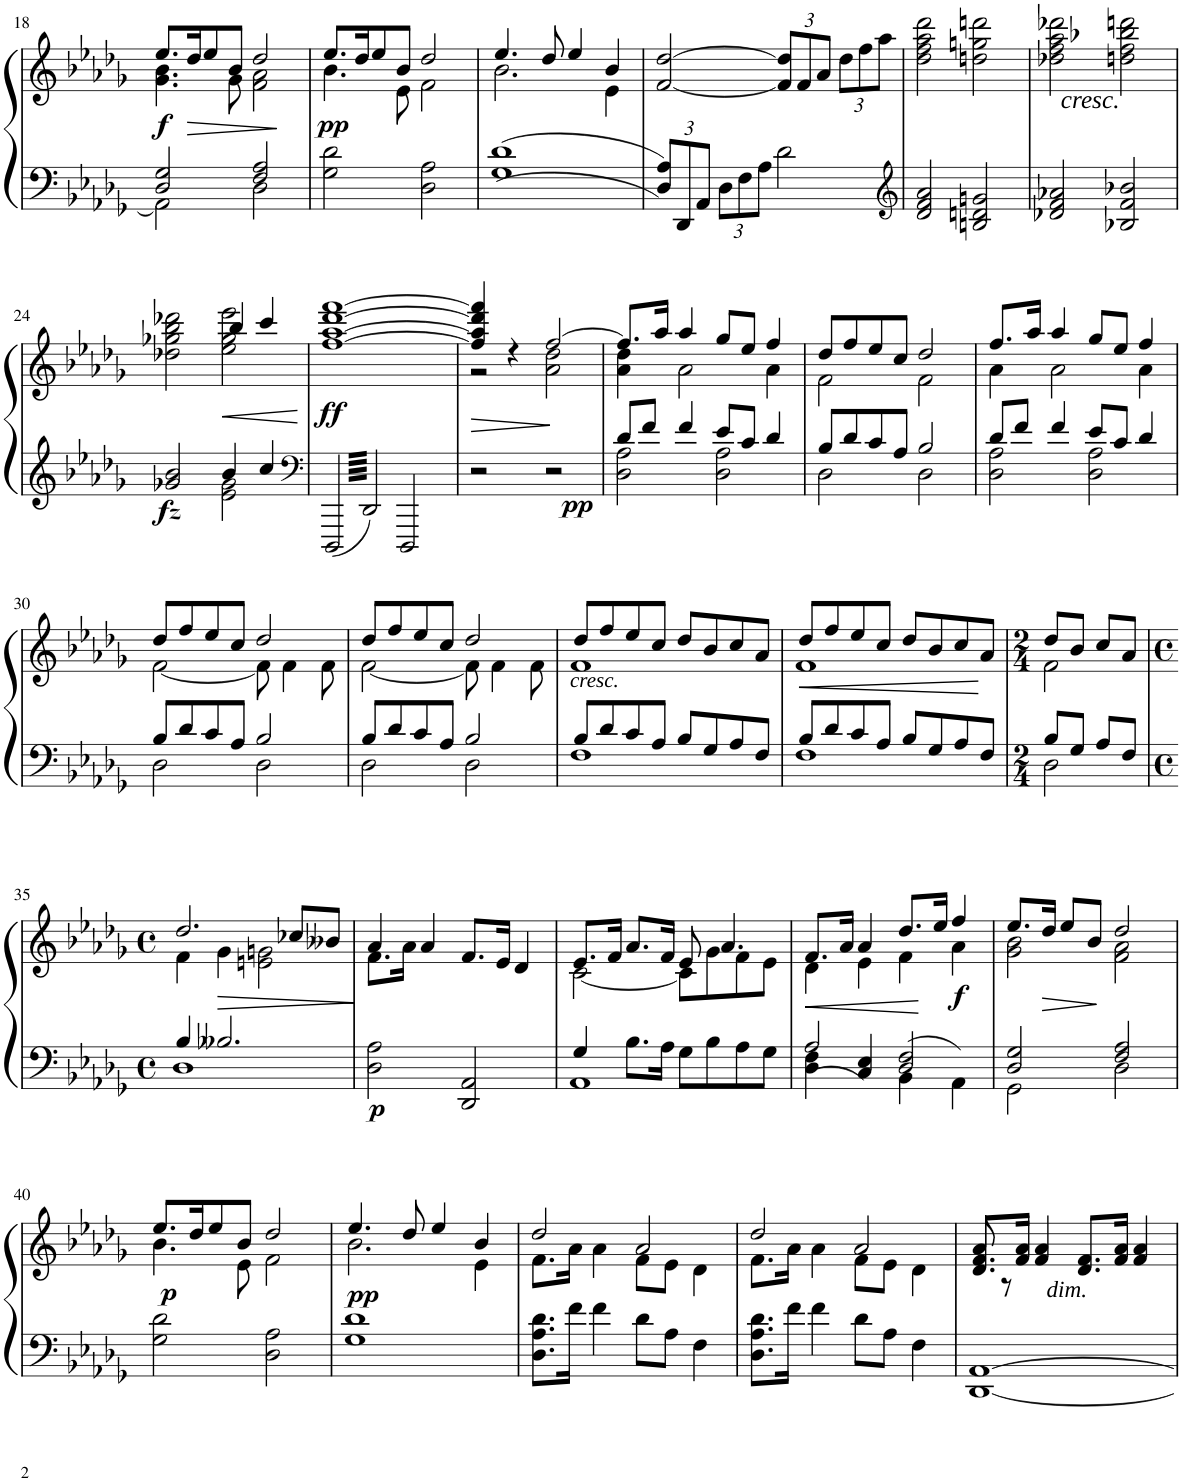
**kern	**kern	**dynam
*part1	*part1	*part1
*staff2	*staff1	*staff1/2
*I"Piano	*	*
*I'Pno.	*	*
!!LO:PB:g=z
*clefF4	*clefG2	*
*k[b-e-a-d-g-]	*k[b-e-a-d-g-]	*
*M4/4	*M4/4	*
*met(c)	*met(c)	*
=18	=18	=18
*^	*^	*
!	!	!	!	!LO:DY:b
2AA-\]	2D-/ 2G-/	8.ee-/L	4.g-\ 4.b-\	f
!	!	!	!	!LO:HP:b
.	.	16dd-/K	.	>
.	.	8ee-/	.	]
.	.	8b-/J	8g-\	.
2F/ 2A-/	2D-\	2dd-/	2f\ 2a-\	.
=19	=19	=19	=19	=19
!	!	!	!	!LO:DY:b
*v	*v	*	*	*
2G-\ 2d-\	8.ee-/L	4.b-\	pp
.	16dd-/K	.	.
.	8ee-/	.	.
.	8b-/J	8e-\	.
2D-\ 2A-\	2dd-/	2f\	.
=20	=20	=20	=20
1G- 1d-	4.ee-/	2.b-\	.
.	8dd-/	.	.
.	4ee-/	.	.
.	4b-/	4e-\	.
*	*v	*v	*
=21	=21	=21
*Xbrackettup	*	*
12D-/ 12A-/L	[2f/ [2dd-/	.
12DD-/	.	.
12AA-/J	.	.
12D-\L	.	.
12F\	.	.
12A-\J	.	.
*	*Xbrackettup	*
2d-\	12f/] 12dd-/]L	.
.	12f/	.
.	12a-/J	.
.	12dd-\L	.
.	12ff\	.
.	12aa-\J	.
=22	=22	=22
*clefG2	*	*
2d-/ 2f/ 2a-/	2dd-\ 2ff\ 2aa-\ 2ddd-\	.
2Bn/ 2dn/ 2gn/	2ddn\ 2ggn\ 2dddn\	.
=23	=23	=23
2d-X/ 2f/ 2a-X/	2dd-X\ 2ff\ 2aa-\ 2ddd-X\	.
!	!LO:TX:b:i:t=cresc.	!
2B-X/ 2f/ 2b-X/	2ddn\ 2ff\ 2bb-X\ 2dddn\	.
!!LO:LB:g=z
=24	=24	=24
*^	*^	*
!	!	!	!	!LO:DY:b=2
2g-X/ 2b-/	4ryy	2dd-X\ 2gg-X\ 2bb-\ 2ddd-X\	2ryy	fz
.	4ryy	.	.	.
!	!	!	!	!LO:HP:b
2e-\ 2g-\	4b-/	2ee-\ 2gg-\ 2eee-\	4bb-/	<
.	4cc/	.	4ccc/	.
*v	*v	*	*	*
*	*v	*v	*
.	.	[
=25	=25	=25
*clefF4	*	*
*brackettup	*	*
!	!	!LO:DY:b
6.DDD-/	[1ff [1aa- [1ddd- [1fff	ff
6.DD-/	.	.
2DDD-/	.	.
=26	=26	=26
!	!	!LO:HP:b
*	*^	*
2r	4ff/] 4aa-/] 4ddd-/] 4fff/]	2r	>
.	4r	.	]
!	!	!	!LO:DY:b=2
2r	[2ff/	2a-\ 2dd-\	pp
=27	=27	=27	=27
*^	*	*	*
8d-/L	2D-\ 2A-\	8.ff/L]	4a-\ 4dd-\	.
8f/J	.	.	.	.
.	.	16aa-/Jk	.	.
4f/	.	4aa-/	2a-\	.
8e-/L	2D-\ 2A-\	8gg-/L	.	.
8c/J	.	8ee-/J	.	.
4d-/	.	4ff/	4a-\	.
=28	=28	=28	=28	=28
8B-/L	2D-\	8dd-/L	2f\	.
8d-/	.	8ff/	.	.
8c/	.	8ee-/	.	.
8A-/J	.	8cc/J	.	.
2B-/	2D-\	2dd-/	2f\	.
=29	=29	=29	=29	=29
8d-/L	2D-\ 2A-\	8.ff/L	4a-\	.
8f/J	.	.	.	.
.	.	16aa-/Jk	.	.
4f/	.	4aa-/	2a-\	.
8e-/L	2D-\ 2A-\	8gg-/L	.	.
8c/J	.	8ee-/J	.	.
4d-/	.	4ff/	4a-\	.
!!LO:LB:g=z	!!
=30	=30	=30	=30	=30
8B-/L	2D-\	8dd-/L	[2f\	.
8d-/	.	8ff/	.	.
8c/	.	8ee-/	.	.
8A-/J	.	8cc/J	.	.
2B-/	2D-\	2dd-/	8f\]	.
.	.	.	4f\	.
.	.	.	8f\	.
=31	=31	=31	=31	=31
8B-/L	2D-\	8dd-/L	[2f\	.
8d-/	.	8ff/	.	.
8c/	.	8ee-/	.	.
8A-/J	.	8cc/J	.	.
2B-/	2D-\	2dd-/	8f\]	.
.	.	.	4f\	.
.	.	.	8f\	.
=32	=32	=32	=32	=32
8B-/L	1F	8dd-/L	1f	.
8d-/	.	8ff/	.	.
8c/	.	8ee-/	.	.
!	!	!LO:TX:b:i:t=cresc.	!	!
8A-/J	.	8cc/J	.	.
8B-/L	.	8dd-/L	.	.
8G-/	.	8b-/	.	.
8A-/	.	8cc/	.	.
8F/J	.	8a-/J	.	.
=33	=33	=33	=33	=33
!	!	!	!	!LO:HP:b
8B-/L	1F	8dd-/L	1f	<
8d-/	.	8ff/	.	[
8c/	.	8ee-/	.	.
8A-/J	.	8cc/J	.	.
8B-/L	.	8dd-/L	.	.
8G-/	.	8b-/	.	.
8A-/	.	8cc/	.	.
8F/J	.	8a-/J	.	.
=34	=34	=34	=34	=34
*M2/4	*	*M2/4	*	*
8B-/L	2D-\	8dd-/L	2f\	.
8G-/J	.	8b-/J	.	.
8A-/L	.	8cc/L	.	.
8F/J	.	8a-/J	.	.
!!LO:LB:g=z	!!
=35	=35	=35	=35	=35
*M4/4	*	*M4/4	*	*
*met(c)	*	*met(c)	*	*
4B-/	1D-	2.dd-/	4f\	.
!	!	!	!	!LO:HP:b
2.B--X/	.	.	4g-\	>
.	.	.	2en\ 2gn\	]
.	.	8cc-X/L	.	.
.	.	8b--X/J	.	.
*v	*v	*	*	*
=36	=36	=36	=36
!	!	!	!LO:DY:b=2
2D-\ 2A-\	8.f\L	4a-/	p
.	16a-\Jk	.	.
.	4a-/	4ryy	.
2DD-/ 2AA-/	8.f/L	2ryy	.
.	16e-/Jk	.	.
.	4d-/	.	.
=37	=37	=37	=37
*^	*	*	*
4G-/	1AA-	8.e-/L	[2c\	.
.	.	16f/Jk	.	.
8.B-\L	.	8.a-/L	.	.
16A-\Jk	.	16f/Jk	.	.
8G-\L	.	8e-/	8c\L]	.
8B-\	.	4.a-/	8g-\	.
8A-\	.	.	8f\	.
8G-\J	.	.	8e-\J	.
=38	=38	=38	=38	=38
!	!	!	!	!LO:HP:b
4D-\ 4F\	2A-/	8.f/L	4d-\	<
.	.	16a-/Jk	.	.
4C/ 4E-/	.	4a-/	4e-\	[
4BB-\	2D-/ 2F/	8.dd-/L	4f\	.
.	.	16ee-/Jk	.	.
!	!	!	!	!LO:DY:b
4AA-\	.	4ff/	4a-\	f
=39	=39	=39	=39	=39
2D-/ 2G-/	2GG-\	8.ee-/L	2g-\ 2b-\	.
!	!	!	!	!LO:HP:b
.	.	16dd-/Jk	.	>
.	.	8ee-/L	.	]
.	.	8b-/J	.	.
2F/ 2A-/	2D-\	2dd-/	2f\ 2a-\	.
!!LO:LB:g=z	!!
=40	=40	=40	=40	=40
!	!	!	!	!LO:DY:b
*v	*v	*	*	*
2G-\ 2d-\	8.ee-/L	4.b-\	p
.	16dd-/K	.	.
.	8ee-/	.	.
.	8b-/J	8e-\	.
2D-\ 2A-\	2dd-/	2f\	.
=41	=41	=41	=41
!	!	!	!LO:DY:b
1G- 1d-	4.ee-/	2.b-\	pp
.	8dd-/	.	.
.	4ee-/	.	.
.	4b-/	4e-\	.
=42	=42	=42	=42
8.D-\ 8.A-\ 8.d-\L	8.f\L	2dd-/	.
16f\Jk	16a-\Jk	.	.
4f\	4a-\	.	.
8d-\L	8f\L	2a-/	.
8A-\J	8e-\J	.	.
4F\	4d-\	.	.
=43	=43	=43	=43
8.D-\ 8.A-\ 8.d-\L	8.f\L	2dd-/	.
16f\Jk	16a-\Jk	.	.
4f\	4a-\	.	.
8d-\L	8f\L	2a-/	.
8A-\J	8e-\J	.	.
4F\	4d-\	.	.
=44	=44	=44	=44
[1DD- [1AA-	8.d-/ 8.f/L	8a-/	.
.	.	8r	.
.	16f/ 16a-/Jk	.	.
.	4f/ 4a-/	4ryy	.
!	!LO:TX:b:i:t=dim.	!	!
.	8.d-/ 8.f/L	2ryy	.
.	16f/ 16a-/Jk	.	.
.	4f/ 4a-/	.	.
*	*v	*v	*
=	=	=
*-	*-	*-
